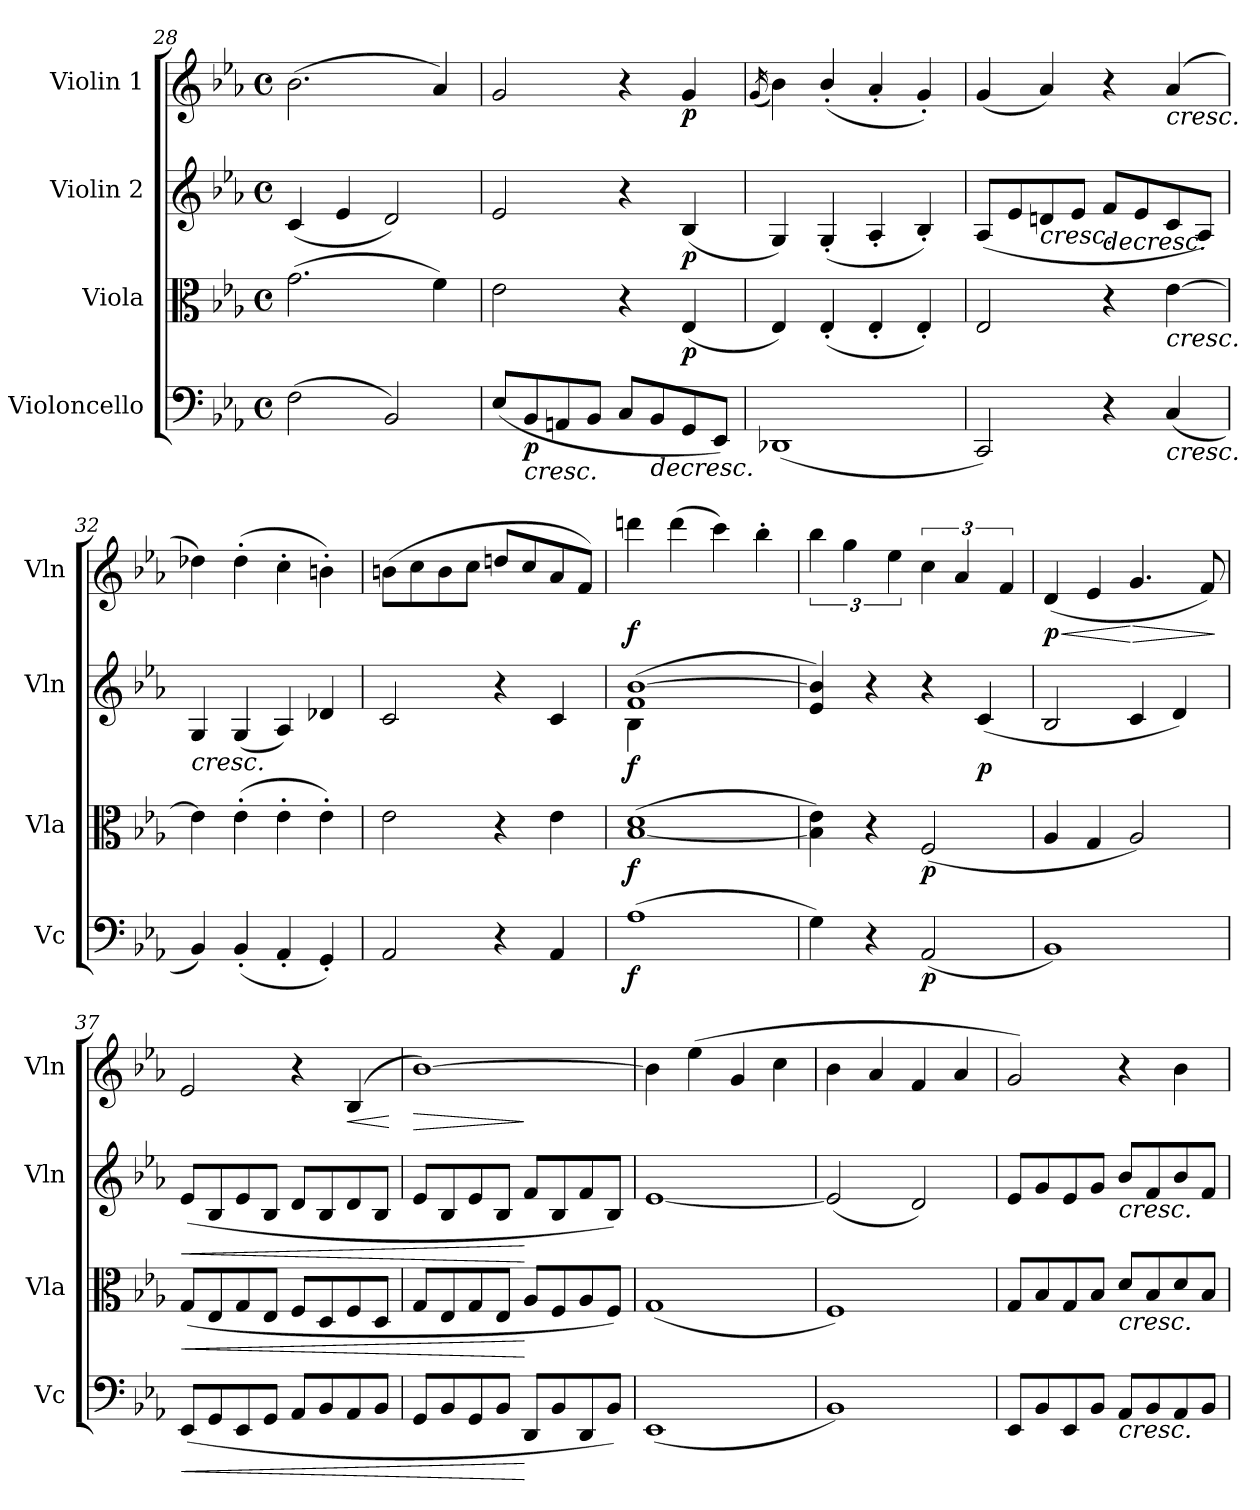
**kern	**dynam	**kern	**dynam	**kern	**dynam	**kern	**dynam
*part4	*part4	*part3	*part3	*part2	*part2	*part1	*part1
*staff4	*staff4	*staff3	*staff3	*staff2	*staff2	*staff1	*staff1
*I"Violoncello	*	*I"Viola	*	*I"Violin 2	*	*I"Violin 1	*
*I'Vc	*	*I'Vla	*	*I'Vln	*	*I'Vln	*
!!LO:PB:g=z
*clefF4	*	*clefC3	*	*clefG2	*	*clefG2	*
*k[b-e-a-]	*	*k[b-e-a-]	*	*k[b-e-a-]	*	*k[b-e-a-]	*
*M4/4	*	*M4/4	*	*M4/4	*	*M4/4	*
*met(c)	*	*met(c)	*	*met(c)	*	*met(c)	*
=28	=28	=28	=28	=28	=28	=28	=28
(2F\	.	(2.g\	.	(4c/	.	(2.b-\	.
.	.	.	.	4e-/	.	.	.
2BB-/)	.	.	.	2d/)	.	.	.
.	.	4f\)	.	.	.	4a-/)	.
=29	=29	=29	=29	=29	=29	=29	=29
(8E-/L	.	2e-\	.	2e-/	.	2g/	.
!	!LO:HP:b	!	!	!	!	!	!
!	!LO:DY:n=1:b	!	!	!	!	!	!
8BB-/	< p	.	.	.	.	.	.
8AAn/	.	.	.	.	.	.	.
8BB-/J	.	.	.	.	.	.	.
8C/L	.	4r	.	4r	.	4r	.
!	!LO:HP:b	!	!	!	!	!	!
8BB-/	>	.	.	.	.	.	.
!	!	!	!LO:DY:b	!	!LO:DY:b	!	!LO:DY:b
8GG/	.	(4E-/	p	(4B-/	p	4g/	p
8EE-/J)	.	.	.	.	.	.	.
.	[	.	.	.	.	.	.
=30	=30	=30	=30	=30	=30	=30	=30
.	.	.	.	.	.	(16qg/	.
(1DD-X	.	4E-/)	.	4G/)	.	4b-\)	.
.	.	(4E-'/	.	(4G'/	.	(4b-'/	.
.	.	4E-'/	.	4A-'/	.	4a-'/	.
.	.	4E-'/)	.	4B-'/)	.	4g'/)	.
!!LO:LB:g=z
=31	=31	=31	=31	=31	=31	=31	=31
2CC/)	.	2E-/	.	(8A-/L	.	(4g/	.
.	.	.	.	8e-/	.	.	.
!	!	!	!	!	!LO:HP:b	!	!
.	.	.	.	8dn/	<	4a-/)	.
.	.	.	.	8e-/J	.	.	.
!	!	!	!	!	!LO:HP:b	!	!
4r	.	4r	.	8f/L	>	4r	.
.	.	.	.	8e-/	.	.	.
!	!	!	!	!	!	!LO:TX:b:i:t=cresc.	!
!	!	!LO:TX:b:i:t=cresc.	!	!	!	!	!
!LO:TX:b:i:t=cresc.	!	!	!	!	!	!	!
(4C/	.	[4e-\	.	8c/	.	(>4a-/	.
.	.	.	.	8A-/J)	[	.	.
=32	=32	=32	=32	=32	=32	=32	=32
!	!	!	!	!LO:TX:b:i:t=cresc.	!	!	!
4BB-/)	.	4e-\]	.	4G/	.	4dd-X\)	.
(4BB-'/	.	(4e-'\	.	(4G/	.	(4dd-'\	.
4AA-'/	.	4e-'\	.	4A-/)	.	4cc'\	.
4GG'/)	.	4e-'\)	.	4d-X/	.	4bn'\)	.
=33	=33	=33	=33	=33	=33	=33	=33
2AA-/	.	2e-\	.	2c/	.	(8bn\L	.
.	.	.	.	.	.	8cc\	.
.	.	.	.	.	.	8b\	.
.	.	.	.	.	.	8cc\J	.
4r	.	4r	.	4r	.	8ddn/L	.
.	.	.	.	.	.	8cc/	.
4AA-/	.	4e-\	.	4c/	.	8a-/	.
.	.	.	.	.	.	8f/J)	.
=34	=34	=34	=34	=34	=34	=34	=34
*	*	*	*	*^	*	*	*
!	!LO:DY:b	!	!LO:DY:b	!	!	!LO:DY:b	!	!LO:DY:b
(1A-	f	(>[1B- 1d	f	(<1f [1b-	4B-\	f	4dddn\	f
.	.	.	.	.	2.ryy	.	(4ddd\	.
.	.	.	.	.	.	.	4ccc\)	.
.	.	.	.	.	.	.	4bb-'\	.
*	*	*	*	*v	*v	*	*	*
=35	=35	=35	=35	=35	=35	=35	=35
4G\)	.	4B-\] 4e-\)	.	4e-/ 4b-/])	.	6bb-\	.
.	.	.	.	.	.	6gg\	.
4r	.	4r	.	4r	.	.	.
.	.	.	.	.	.	6ee-\	.
!	!LO:DY:b	!	!LO:DY:b	!	!	!	!
(2AA-/	p	(2F/	p	4r	.	6cc\	.
.	.	.	.	.	.	6a-/	.
!	!	!	!	!	!LO:DY:b	!	!
.	.	.	.	(4c/	p	.	.
.	.	.	.	.	.	6f/	.
=36	=36	=36	=36	=36	=36	=36	=36
!	!	!	!	!	!	!	!LO:HP:b
!	!	!	!	!	!	!	!LO:DY:n=1:b
1BB-)	.	4A-/	.	2B-/	.	(>4d/	< p
.	.	4G/	.	.	.	4e-/	.
!	!	!	!	!	!	!	!LO:HP:n=1:b
.	.	2A-/)	.	4c/	.	4.g/	[ >
.	.	.	.	4d/)	.	.	.
.	.	.	.	.	.	8f/)	.
.	.	.	.	.	.	.	]
=37	=37	=37	=37	=37	=37	=37	=37
!	!LO:HP:b	!	!LO:HP:b	!	!LO:HP:b	!	!
(8EE-/L	<	(8G/L	<	(8e-/L	<	2e-/	.
8GG/	.	8E-/	.	8B-/	.	.	.
8EE-/	.	8G/	.	8e-/	.	.	.
8GG/J	.	8E-/J	.	8B-/J	.	.	.
8AA-/L	.	8F/L	.	8d/L	.	4r	.
8BB-/	.	8D/	.	8B-/	.	.	.
!	!	!	!	!	!	!	!LO:HP:b
8AA-/	.	8F/	.	8d/	.	(>4B-/	<
8BB-/J	.	8D/J	.	8B-/J	.	.	.
.	]	.	.	.	]	.	[
!!LO:LB:g=z
=38	=38	=38	=38	=38	=38	=38	=38
!	!	!	!	!	!	!	!LO:HP:b
*	*	*	*	*	*	*^	*
8GG/L	.	8G/L	.	8e-/L	.	[1b-)	2ryy	>
8BB-/	.	8E-/	.	8B-/	.	.	.	.
8GG/	.	8G/	.	8e-/	.	.	.	.
8BB-/J	.	8E-/J	.	8B-/J	.	.	.	.
8DD/L	[	8A-/L	[	8f/L	[	.	2ryy	]
8BB-/	.	8F/	.	8B-/	.	.	.	.
8DD/	.	8A-/	.	8f/	.	.	.	.
8BB-/J)	.	8F/J)	.	8B-/J)	.	.	.	.
*	*	*	*	*	*	*v	*v	*
=39	=39	=39	=39	=39	=39	=39	=39
(1EE-	.	(1G	.	[1e-	.	4b-\]	.
.	.	.	.	.	.	(4ee-\	.
.	.	.	.	.	.	4g/	.
.	.	.	.	.	.	4cc\	.
=40	=40	=40	=40	=40	=40	=40	=40
1BB-)	.	1F)	.	(2e-/]	.	4b-\	.
.	.	.	.	.	.	4a-/	.
.	.	.	.	2d/)	.	4f/	.
.	.	.	.	.	.	4a-/	.
=41	=41	=41	=41	=41	=41	=41	=41
8EE-/L	.	8G/L	.	8e-/L	.	2g/)	.
8BB-/	.	8B-/	.	8g/	.	.	.
8EE-/	.	8G/	.	8e-/	.	.	.
8BB-/J	.	8B-/J	.	8g/J	.	.	.
!	!	!	!	!LO:TX:b:i:t=cresc.	!	!	!
!	!	!LO:TX:b:i:t=cresc.	!	!	!	!	!
!LO:TX:b:i:t=cresc.	!	!	!	!	!	!	!
8AA-/L	.	8d/L	.	8b-/L	.	4r	.
8BB-/	.	8B-/	.	8f/	.	.	.
8AA-/	.	8d/	.	8b-/	.	4b-\	.
8BB-/J	.	8B-/J	.	8f/J	.	.	.
=	=	=	=	=	=	=	=
*-	*-	*-	*-	*-	*-	*-	*-
